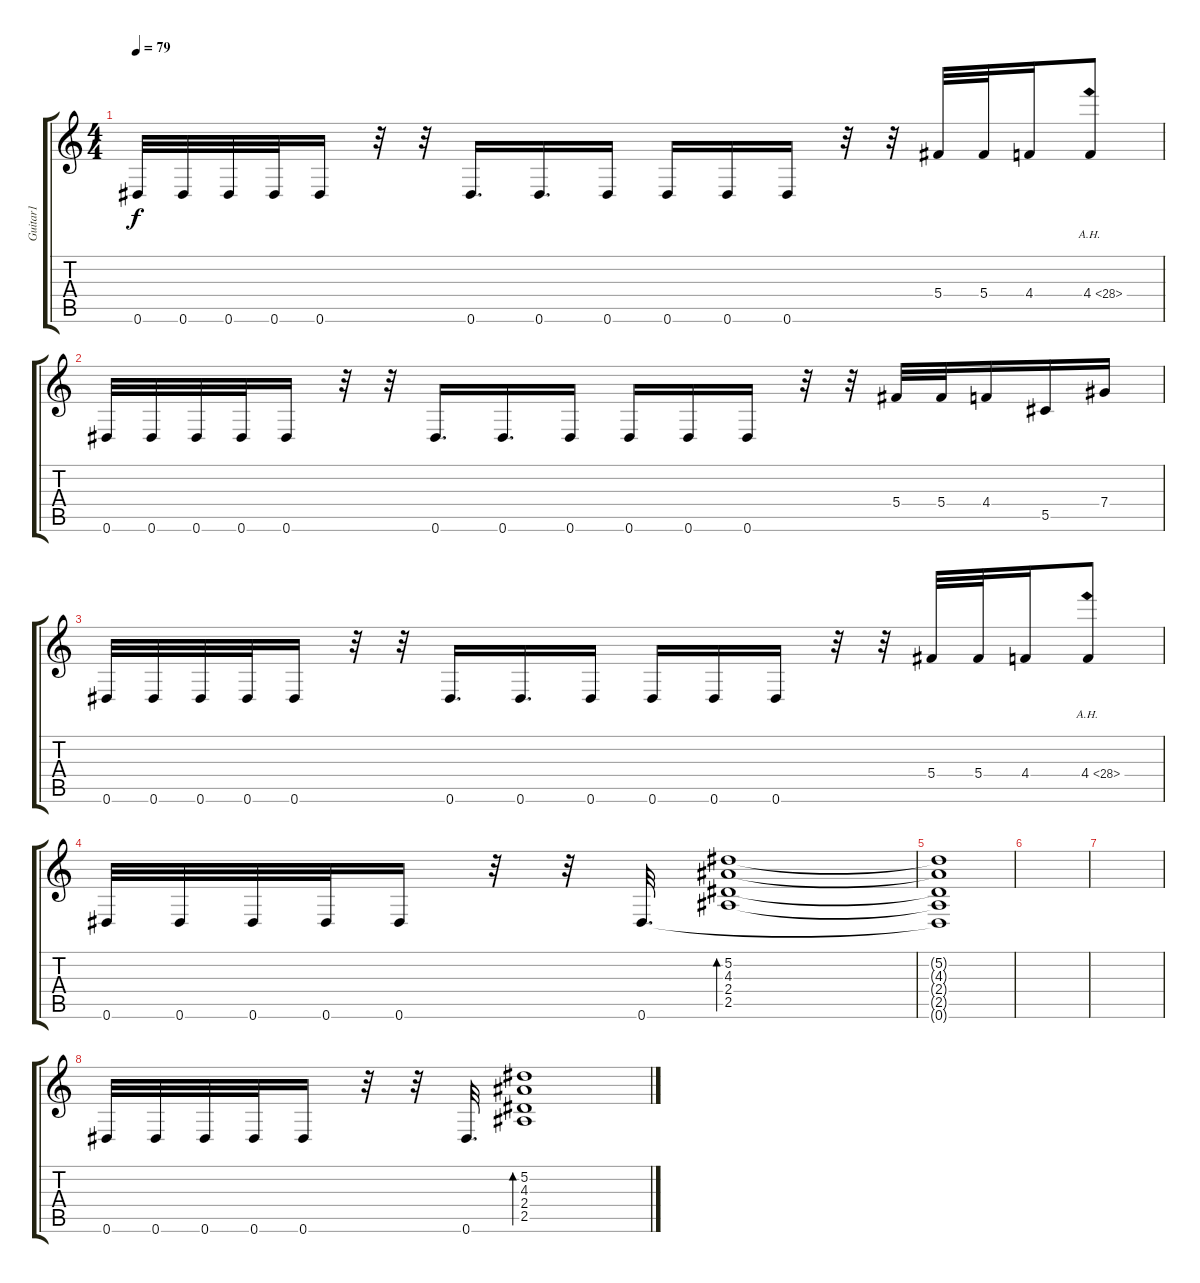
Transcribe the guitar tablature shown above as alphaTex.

\track ("Guitar1" "Guitar1") {instrument distortionguitar}
\staff {score tabs}
\tuning (Eb4 Bb3 Gb3 Db3 Ab2 Eb2) {hide}
\ts (4 4)
\tempo 79
\clef g2
\ks c
0.6.32{dy f} 0.6.32 0.6.32 0.6.32 0.6.16 r.32 r.32 0.6.16{d} 0.6.16{d} 0.6.16 0.6.16 0.6.16 0.6.16 r.32 r.32 5.4.32 5.4.32 4.4.16 4.4{ah 24}.8 |
0.6.32 0.6.32 0.6.32 0.6.32 0.6.16 r.32 r.32 0.6.16{d} 0.6.16{d} 0.6.16 0.6.16 0.6.16 0.6.16 r.32 r.32 5.4.32 5.4.32 4.4.16 5.5.16 7.4.16 |
0.6.32 0.6.32 0.6.32 0.6.32 0.6.16 r.32 r.32 0.6.16{d} 0.6.16{d} 0.6.16 0.6.16 0.6.16 0.6.16 r.32 r.32 5.4.32 5.4.32 4.4.16 4.4{ah 24}.8 |
0.6.32 0.6.32 0.6.32 0.6.32 0.6.16 r.32 r.32 0.6.32{d} (5.2 4.3 2.4 2.5).1{bd 120} |
(5.2{t} 4.3{t} 2.4{t} 2.5{t} 0.6{t}).1{volume 0} |
|
|
0.6.32{volume 15} 0.6.32 0.6.32 0.6.32 0.6.16 r.32 r.32 0.6.32{d} (5.2 4.3 2.4 2.5).1{bd 120}
